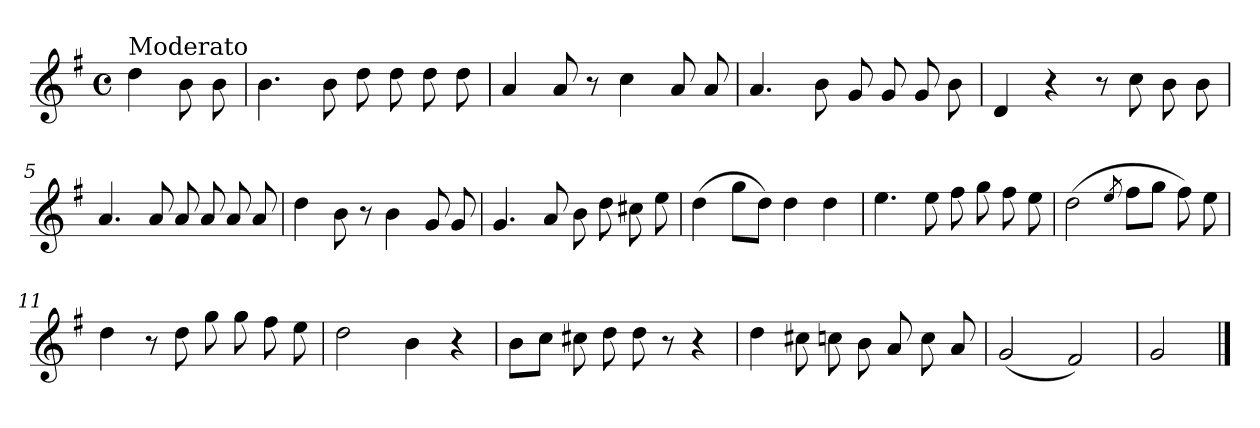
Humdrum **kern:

**kern
*part1
*staff1
*clefG2
*k[f#]
*G:
*M4/4
*met(c)
=
!LO:TX:a:t=Moderato
4dd\
8b\
8b\
=1
4.b\
8b\
8dd\
8dd\
8dd\
8dd\
=2
4a/
8a/
8r
4cc\
8a/
8a/
=3
4.a/
8b\
8g/
8g/
8g/
8b\
=4
4d/
4r
8r
8cc\
8b\
8b\
!!LO:LB:g=z
=5
4.a/
8a/
8a/
8a/
8a/
8a/
=6
4dd\
8b\
8r
4b\
8g/
8g/
=7
4.g/
8a/
8b\
8dd\
8cc#X\
8ee\
=8
(>4dd\
8gg\L
8dd\J)
4dd\
4dd\
=9
4.ee\
8ee\
8ff#\
8gg\
8ff#\
8ee\
!!LO:LB:g=z
=10
(>2dd\
8qee/
8ff#\L
8gg\J
8ff#\)
8ee\
=11
4dd\
8r
8dd\
8gg\
8gg\
8ff#\
8ee\
=12
2dd\
4b\
4r
=13
8b\L
8cc\J
8cc#X\
8dd\
8dd\
8r
4r
=14
4dd\
8cc#X\
8ccn\
8b\
8a/
8cc\
8a/
!!LO:LB:g=z
=15
(<2g/
2f#/)
=16
2g/
==
*-
